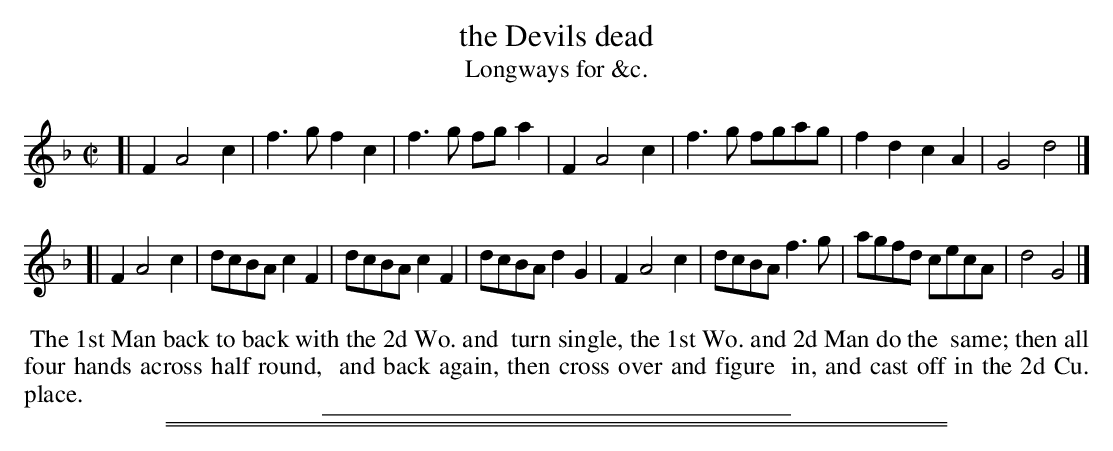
X:1
T: the Devils dead
T: Longways for &c.
M: C|
L: 1/8
K: F
[|\
F2 A4 c2 | f3g f2c2 | f3g fga2 | F2 A4 c2 |\
f3g fgag | f2d2 c2A2 | G4 d4 |]
[|\
F2 A4 c2 | dcBA c2F2 | dcBA c2F2 | dcBA d2G2 |\
F2 A4 c2 | dcBA f3g | agfd cecA | d4 G4 |]
